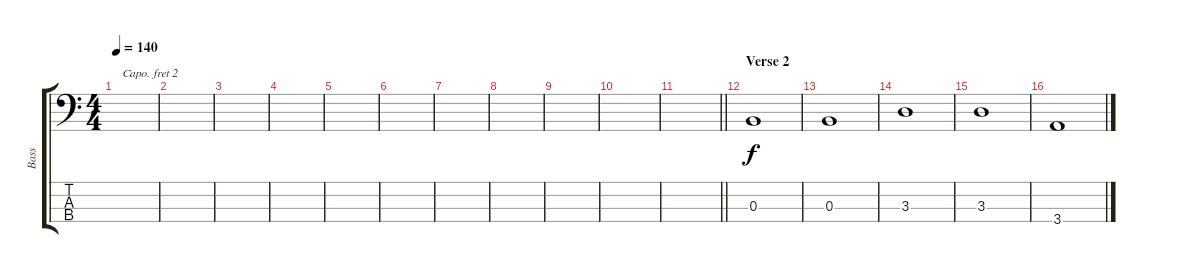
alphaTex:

\track ("Bass" "Bass") {instrument electricbassfinger}
\staff {score tabs}
\capo 2
\tuning (G2 D2 A1 E1) {hide}
\ts (4 4)
\tempo 140
\clef f4
\ks c
|
|
|
|
|
|
|
|
|
|
\barLineRight lightlight
|
\section ("" "Verse 2")
0.3.1 |
0.3.1 |
3.3.1 |
3.3.1 |
3.4.1
